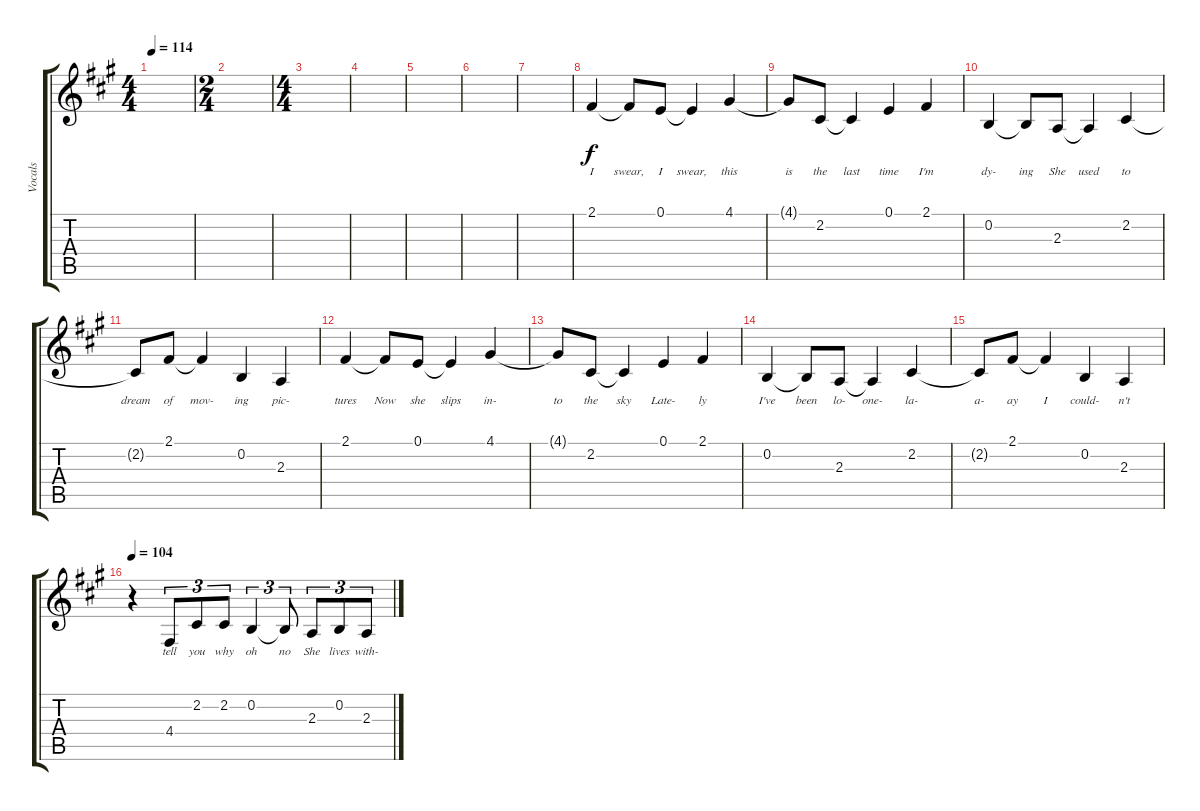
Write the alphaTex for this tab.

\track ("Vocals" "Vocals") {instrument violin}
\staff {score tabs}
\tuning (E4 B3 G3 D3 A2 E2) {hide}
\ts (4 4)
\tempo 114
\clef g2
\ks a
|
\ts (2 4)
|
\ts (4 4)
|
|
|
|
|
2.1.4{lyrics (0 "I") lyrics (1 "") lyrics (2 "") lyrics (3 "") lyrics (4 "")} 2.1{t}.8{lyrics (0 "swear,") lyrics (1 "") lyrics (2 "") lyrics (3 "") lyrics (4 "")} 0.1.8{lyrics (0 "I") lyrics (1 "") lyrics (2 "") lyrics (3 "") lyrics (4 "")} 0.1{t}.4{lyrics (0 "swear,") lyrics (1 "") lyrics (2 "") lyrics (3 "") lyrics (4 "")} 4.1.4{lyrics (0 "this") lyrics (1 "") lyrics (2 "") lyrics (3 "") lyrics (4 "")} |
4.1{t}.8{lyrics (0 "is") lyrics (1 "") lyrics (2 "") lyrics (3 "") lyrics (4 "")} 2.2.8{lyrics (0 "the") lyrics (1 "") lyrics (2 "") lyrics (3 "") lyrics (4 "")} 2.2{t}.4{lyrics (0 "last") lyrics (1 "") lyrics (2 "") lyrics (3 "") lyrics (4 "")} 0.1.4{lyrics (0 "time") lyrics (1 "") lyrics (2 "") lyrics (3 "") lyrics (4 "")} 2.1.4{lyrics (0 "I'm") lyrics (1 "") lyrics (2 "") lyrics (3 "") lyrics (4 "")} |
0.2.4{lyrics (0 "dy-") lyrics (1 "") lyrics (2 "") lyrics (3 "") lyrics (4 "")} 0.2{t}.8{lyrics (0 "ing") lyrics (1 "") lyrics (2 "") lyrics (3 "") lyrics (4 "")} 2.3.8{lyrics (0 "She") lyrics (1 "") lyrics (2 "") lyrics (3 "") lyrics (4 "")} 2.3{t}.4{lyrics (0 "used") lyrics (1 "") lyrics (2 "") lyrics (3 "") lyrics (4 "")} 2.2.4{lyrics (0 "to") lyrics (1 "") lyrics (2 "") lyrics (3 "") lyrics (4 "")} |
2.2{t}.8{lyrics (0 "dream") lyrics (1 "") lyrics (2 "") lyrics (3 "") lyrics (4 "")} 2.1.8{lyrics (0 "of") lyrics (1 "") lyrics (2 "") lyrics (3 "") lyrics (4 "")} 2.1{t}.4{lyrics (0 "mov-") lyrics (1 "") lyrics (2 "") lyrics (3 "") lyrics (4 "")} 0.2.4{lyrics (0 "ing") lyrics (1 "") lyrics (2 "") lyrics (3 "") lyrics (4 "")} 2.3.4{lyrics (0 "pic-") lyrics (1 "") lyrics (2 "") lyrics (3 "") lyrics (4 "")} |
2.1.4{lyrics (0 "tures") lyrics (1 "") lyrics (2 "") lyrics (3 "") lyrics (4 "")} 2.1{t}.8{lyrics (0 "Now") lyrics (1 "") lyrics (2 "") lyrics (3 "") lyrics (4 "")} 0.1.8{lyrics (0 "she") lyrics (1 "") lyrics (2 "") lyrics (3 "") lyrics (4 "")} 0.1{t}.4{lyrics (0 "slips") lyrics (1 "") lyrics (2 "") lyrics (3 "") lyrics (4 "")} 4.1.4{lyrics (0 "in-") lyrics (1 "") lyrics (2 "") lyrics (3 "") lyrics (4 "")} |
4.1{t}.8{lyrics (0 "to") lyrics (1 "") lyrics (2 "") lyrics (3 "") lyrics (4 "")} 2.2.8{lyrics (0 "the") lyrics (1 "") lyrics (2 "") lyrics (3 "") lyrics (4 "")} 2.2{t}.4{lyrics (0 "sky") lyrics (1 "") lyrics (2 "") lyrics (3 "") lyrics (4 "")} 0.1.4{lyrics (0 "Late-") lyrics (1 "") lyrics (2 "") lyrics (3 "") lyrics (4 "")} 2.1.4{lyrics (0 "ly") lyrics (1 "") lyrics (2 "") lyrics (3 "") lyrics (4 "")} |
0.2.4{lyrics (0 "I've") lyrics (1 "") lyrics (2 "") lyrics (3 "") lyrics (4 "")} 0.2{t}.8{lyrics (0 "been") lyrics (1 "") lyrics (2 "") lyrics (3 "") lyrics (4 "")} 2.3.8{lyrics (0 "lo-") lyrics (1 "") lyrics (2 "") lyrics (3 "") lyrics (4 "")} 2.3{t}.4{lyrics (0 "one-") lyrics (1 "") lyrics (2 "") lyrics (3 "") lyrics (4 "")} 2.2.4{lyrics (0 "la-") lyrics (1 "") lyrics (2 "") lyrics (3 "") lyrics (4 "")} |
2.2{t}.8{lyrics (0 "a-") lyrics (1 "") lyrics (2 "") lyrics (3 "") lyrics (4 "")} 2.1.8{lyrics (0 "ay") lyrics (1 "") lyrics (2 "") lyrics (3 "") lyrics (4 "")} 2.1{t}.4{lyrics (0 "I") lyrics (1 "") lyrics (2 "") lyrics (3 "") lyrics (4 "")} 0.2.4{lyrics (0 "could-") lyrics (1 "") lyrics (2 "") lyrics (3 "") lyrics (4 "")} 2.3.4{lyrics (0 "n't") lyrics (1 "") lyrics (2 "") lyrics (3 "") lyrics (4 "")} |
\tempo 104
r.4 4.4.8{tu (3 2) lyrics (0 "tell") lyrics (1 "") lyrics (2 "") lyrics (3 "") lyrics (4 "")} 2.2.8{tu (3 2) lyrics (0 "you") lyrics (1 "") lyrics (2 "") lyrics (3 "") lyrics (4 "")} 2.2.8{tu (3 2) lyrics (0 "why") lyrics (1 "") lyrics (2 "") lyrics (3 "") lyrics (4 "")} 0.2.4{tu (3 2) lyrics (0 "oh") lyrics (1 "") lyrics (2 "") lyrics (3 "") lyrics (4 "")} 0.2{t}.8{tu (3 2) lyrics (0 "no") lyrics (1 "") lyrics (2 "") lyrics (3 "") lyrics (4 "")} 2.3.8{tu (3 2) lyrics (0 "She") lyrics (1 "") lyrics (2 "") lyrics (3 "") lyrics (4 "")} 0.2.8{tu (3 2) lyrics (0 "lives") lyrics (1 "") lyrics (2 "") lyrics (3 "") lyrics (4 "")} 2.3.8{tu (3 2) lyrics (0 "with-") lyrics (1 "") lyrics (2 "") lyrics (3 "") lyrics (4 "")}
